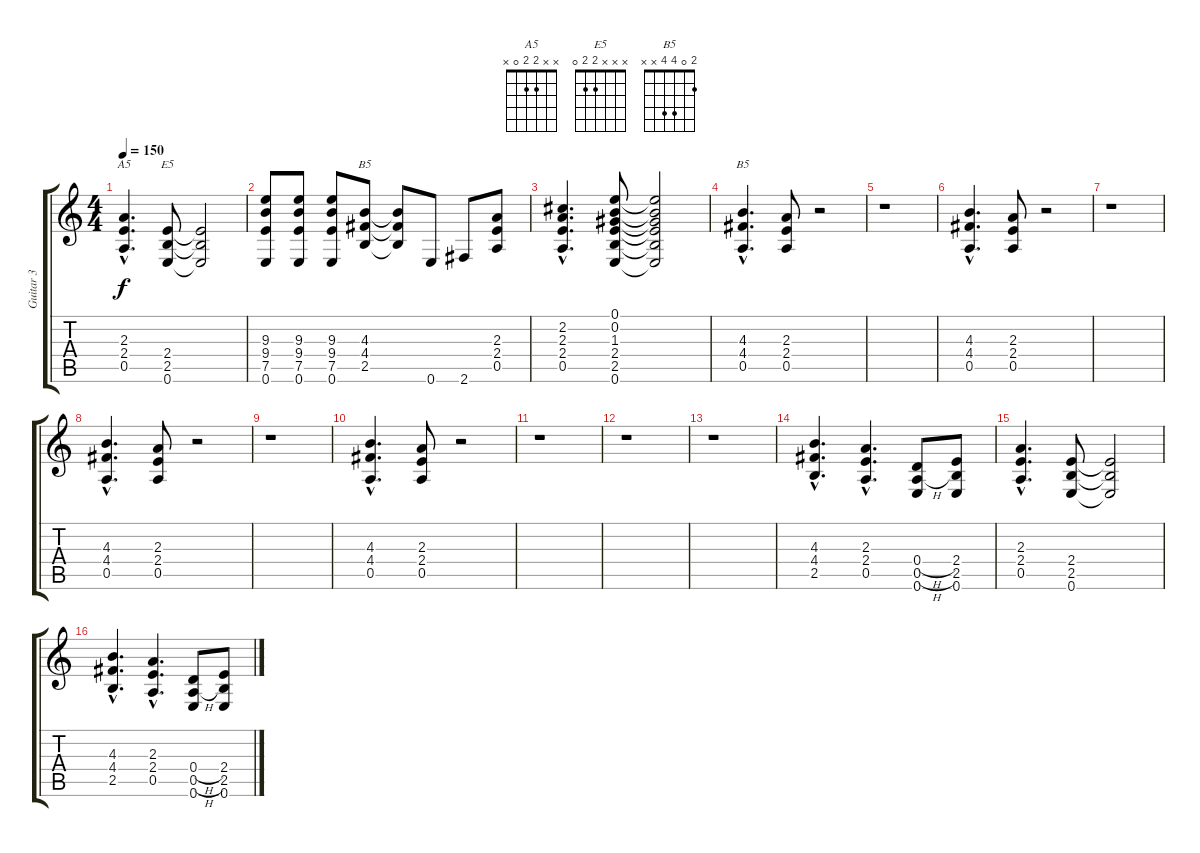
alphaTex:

\track ("Guitar 3" "Guitar 3") {instrument distortionguitar}
\staff {score tabs}
\tuning (E4 B3 G3 D3 A2 E2) {hide}
\chord ("A5" x x 2 2 0 x)
\chord ("E5" x x x 2 2 0)
\chord ("B5" x x 4 4 2 x)
\chord ("B5" 2 0 4 4 x x)
\ts (4 4)
\tempo 150
\clef g2
\ks c
(2.3{hac} 2.4{hac} 0.5{hac}).4{d ch "A5" dy f} (2.4 2.5 0.6).8{ch "E5"} (2.4{t} 2.5{t} 0.6{t}).2 |
(9.3 9.4 7.5 0.6).8 (9.3 9.4 7.5 0.6).8 (9.3 9.4 7.5 0.6).8 (4.3 4.4 2.5).8{ch "B5"} (4.3{t} 4.4{t} 2.5{t}).8 0.6.8 2.6.8 (2.3 2.4 0.5).8 |
(2.2{hac} 2.3{hac} 2.4{hac} 0.5{hac}).4{d} (0.1 0.2 1.3 2.4 2.5 0.6).8 (0.1{t} 0.2{t} 1.3{t} 2.4{t} 2.5{t} 0.6{t}).2 |
(4.3{hac} 4.4{hac} 0.5{hac}).4{d ch "B5"} (2.3 2.4 0.5).8 r.2 |
r.1 |
(4.3{hac} 4.4{hac} 0.5{hac}).4{d} (2.3 2.4 0.5).8 r.2 |
r.1 |
(4.3{hac} 4.4{hac} 0.5{hac}).4{d} (2.3 2.4 0.5).8 r.2 |
r.1 |
(4.3{hac} 4.4{hac} 0.5{hac}).4{d} (2.3 2.4 0.5).8 r.2 |
r.1 |
r.1 |
r.1 |
(4.3{hac} 4.4{hac} 2.5{hac}).4{d} (2.3{hac} 2.4{hac} 0.5{hac}).4{d} (0.4{h} 0.5{h} 0.6).8 (2.4 2.5 0.6).8 |
(2.3{hac} 2.4{hac} 0.5{hac}).4{d} (2.4 2.5 0.6).8 (2.4{t} 2.5{t} 0.6{t}).2 |
(4.3{hac} 4.4{hac} 2.5{hac}).4{d} (2.3{hac} 2.4{hac} 0.5{hac}).4{d} (0.4{h} 0.5{h} 0.6).8 (2.4 2.5 0.6).8
